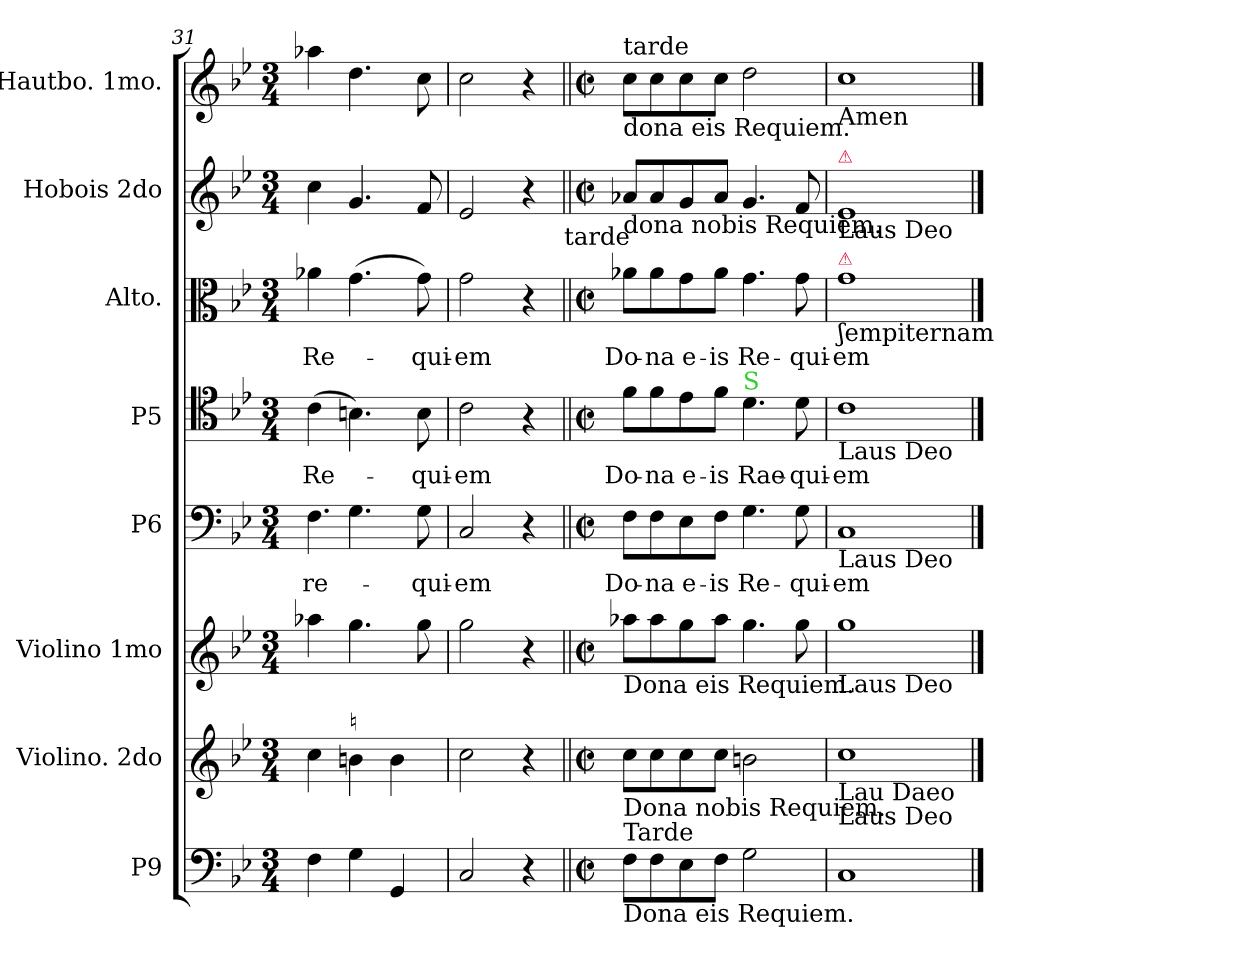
**kern	**kern	**kern	**kern	**text	**kern	**text	**kern	**text	**kern	**kern
*part8	*part7	*part6	*part5	*part5	*part4	*part4	*part3	*part3	*part2	*part1
*staff8	*staff7	*staff6	*staff5	*staff5	*staff4	*staff4	*staff3	*staff3	*staff2	*staff1
*I"P9	*I"Violino. 2do	*I"Violino 1mo	*I"P6	*	*I"P5	*	*I"Alto.	*	*I"Hobois 2do	*I"Hautbo. 1mo.
*	*	*	*	*	*	*	*I'A	*	*	*
*clefF4	*clefG2	*clefG2	*clefF4	*	*clefC4	*	*clefC3	*	*clefG2	*clefG2
*k[b-e-]	*k[b-e-]	*k[b-e-]	*k[b-e-]	*	*k[b-e-]	*	*k[b-e-]	*	*k[b-e-]	*k[b-e-]
*B-:	*B-:	*B-:	*B-:	*	*B-:	*	*B-:	*	*B-:	*B-:
*M3/4	*M3/4	*M3/4	*M3/4	*	*M3/4	*	*M3/4	*	*M3/4	*M3/4
=31	=31	=31	=31	=31	=31	=31	=31	=31	=31	=31
!	!	!	!LO:N:vis=4.	!	!	!	!	!	!	!
4F\	4cc\	4aa-X\	4F\	re-	(4c\	Re-	4a-X\	Re-	4cc\	4aa-X\
!	!LO:TX:a:t=♮	!	!	!	!	!	!	!	!	!
4G\	4bn\	4.gg\	4.G\	.	4.Bn\)	.	(4.g\	.	4.g/	4.dd\
4GG/	4b\	.	.	.	.	.	.	.	.	.
.	.	8gg\	8G\	-qui-	8B\	-qui-	8g\)	-qui-	8f/	8cc\
=32	=32	=32	=32	=32	=32	=32	=32	=32	=32	=32
2C/	2cc\	2gg\	2C/	-em	2c\	-em	2g\	-em	2e-/	2cc\
4r	4r	4r	4r	.	4r	.	4r	.	4r	4r
!	!	!	!	!	!	!	!LO:TX:a:t=tarde	!	!	!
=33||	=33||	=33||	=33||	=33||	=33||	=33||	=33||	=33||	=33||	=33||
*M2/2	*M2/2	*M2/2	*M2/2	*	*M2/2	*	*M2/2	*	*M2/2	*M2/2
*met(c|)	*met(c|)	*met(c|)	*met(c|)	*	*met(c|)	*	*met(c|)	*	*met(c|)	*met(c|)
!	!	!	!	!	!	!	!	!	!	!LO:TX:a:t=tarde
!	!	!	!	!	!	!	!	!	!	!LO:TX:b:t=dona eis Requiem.
!	!	!	!	!	!	!	!	!	!LO:TX:b:t=dona nobis Requiem.	!
!	!	!LO:TX:b:t=Dona eis Requiem.	!	!	!	!	!	!	!	!
!	!LO:TX:b:t=Dona nobis Requiem.	!	!	!	!	!	!	!	!	!
!LO:TX:a:t=Tarde	!	!	!	!	!	!	!	!	!	!
!LO:TX:b:t=Dona eis Requiem.	!	!	!	!	!	!	!	!	!	!
8F\L	8cc\L	8aa-X\L	8F\L	Do-	8f\L	Do-	8a-X\L	Do-	8a-X/L	8cc\L
8F\	8cc\	8aa-\	8F\	-na	8f\	-na	8a-\	-na	8a-/	8cc\
8E-\	8cc\	8gg\	8E-\	e-	8e-\	e-	8g\	e-	8g/	8cc\
8F\J	8cc\J	8aa-\J	8F\J	-is	8f\J	-is	8a-\J	-is	8a-/J	8cc\J
!	!	!	!	!	!LO:TX:a:color=limegreen:t=S	!	!	!	!	!
2G\	2bn\	4.gg\	4.G\	Re-	4.d\	Rae-	4.g\	Re-	4.g/	2dd\
.	.	8gg\	8G\	-qui-	8d\	-qui-	8g\	-qui-	8f/	.
=34	=34	=34	=34	=34	=34	=34	=34	=34	=34	=34
!	!	!	!	!	!	!	!	!	!	!LO:TX:b:t=Amen
!	!	!	!	!	!	!	!	!	!LO:TX:a:color=crimson:t=⚠	!
!	!	!	!	!	!	!	!	!	!LO:TX:b:t=Laus Deo	!
!	!	!	!	!	!	!	!LO:TX:b:t=ʃempiternam	!	!	!
!	!	!	!	!	!	!	!LO:TX:a:color=crimson:t=⚠	!	!	!
!	!	!	!	!	!LO:TX:b:t=Laus Deo	!	!	!	!	!
!	!	!	!LO:TX:b:t=Laus Deo	!	!	!	!	!	!	!
!	!	!LO:TX:b:t=Laus Deo	!	!	!	!	!	!	!	!
!	!LO:TX:b:t=Lau Daeo	!	!	!	!	!	!	!	!	!
!	!LO:TX:b:t=Laus Deo	!	!	!	!	!	!	!	!	!
1C	1cc	1gg	1C	-em	1c	-em	1g	-em	1e-	1cc
==	==	==	==	==	==	==	==	==	==	==
*-	*-	*-	*-	*-	*-	*-	*-	*-	*-	*-
